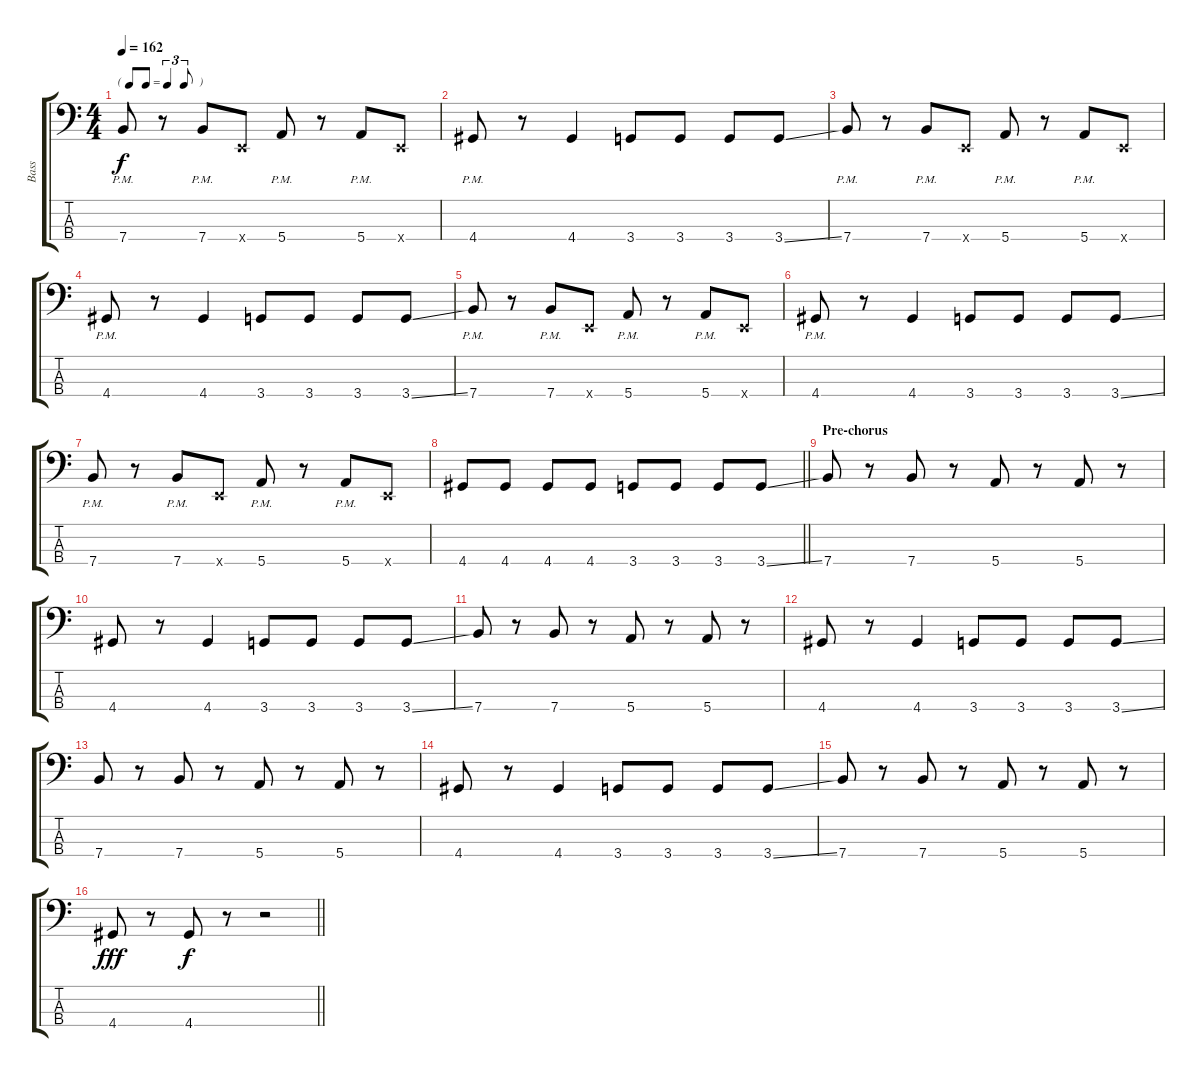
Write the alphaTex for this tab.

\track ("Bass" "Bass") {instrument electricbasspick}
\staff {score tabs}
\tuning (G2 D2 A1 E1) {hide}
\ts (4 4)
\tf triplet8th
\tempo 162
\clef f4
\ks c
7.4{pm}.8{dy f} r.8 7.4{pm}.8 0.4{x}.8 5.4{pm}.8 r.8 5.4{pm}.8 0.4{x}.8 |
4.4{pm}.8 r.8 4.4.4 3.4.8 3.4.8 3.4.8 3.4{ss}.8 |
7.4{pm}.8 r.8 7.4{pm}.8 0.4{x}.8 5.4{pm}.8 r.8 5.4{pm}.8 0.4{x}.8 |
4.4{pm}.8 r.8 4.4.4 3.4.8 3.4.8 3.4.8 3.4{ss}.8 |
7.4{pm}.8 r.8 7.4{pm}.8 0.4{x}.8 5.4{pm}.8 r.8 5.4{pm}.8 0.4{x}.8 |
4.4{pm}.8 r.8 4.4.4 3.4.8 3.4.8 3.4.8 3.4{ss}.8 |
7.4{pm}.8 r.8 7.4{pm}.8 0.4{x}.8 5.4{pm}.8 r.8 5.4{pm}.8 0.4{x}.8 |
\barLineRight lightlight
4.4.8 4.4.8 4.4.8 4.4.8 3.4.8 3.4.8 3.4.8 3.4{ss}.8 |
\section ("" "Pre-chorus")
7.4.8 r.8 7.4.8 r.8 5.4.8 r.8 5.4.8 r.8 |
4.4.8 r.8 4.4.4 3.4.8 3.4.8 3.4.8 3.4{ss}.8 |
7.4.8 r.8 7.4.8 r.8 5.4.8 r.8 5.4.8 r.8 |
4.4.8 r.8 4.4.4 3.4.8 3.4.8 3.4.8 3.4{ss}.8 |
7.4.8 r.8 7.4.8 r.8 5.4.8 r.8 5.4.8 r.8 |
4.4.8 r.8 4.4.4 3.4.8 3.4.8 3.4.8 3.4{ss}.8 |
7.4.8 r.8 7.4.8 r.8 5.4.8 r.8 5.4.8 r.8 |
\barLineRight lightlight
4.4.8{dy fff} r.8 4.4.8{dy f} r.8 r.2
